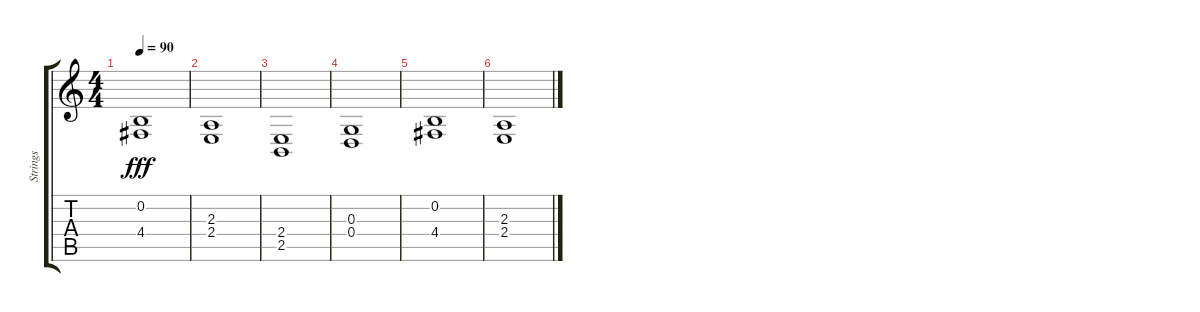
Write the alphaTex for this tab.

\track ("Strings" "Strings") {instrument stringensemble1}
\staff {score tabs}
\tuning (E4 B3 G3 D3 A2 E2) {hide}
\ts (4 4)
\tempo 90
\clef g2
\ks c
(0.2 4.4).1{dy fff} |
(2.3 2.4).1 |
(2.4 2.5).1 |
(0.3 0.4).1 |
(0.2 4.4).1 |
(2.3 2.4).1
